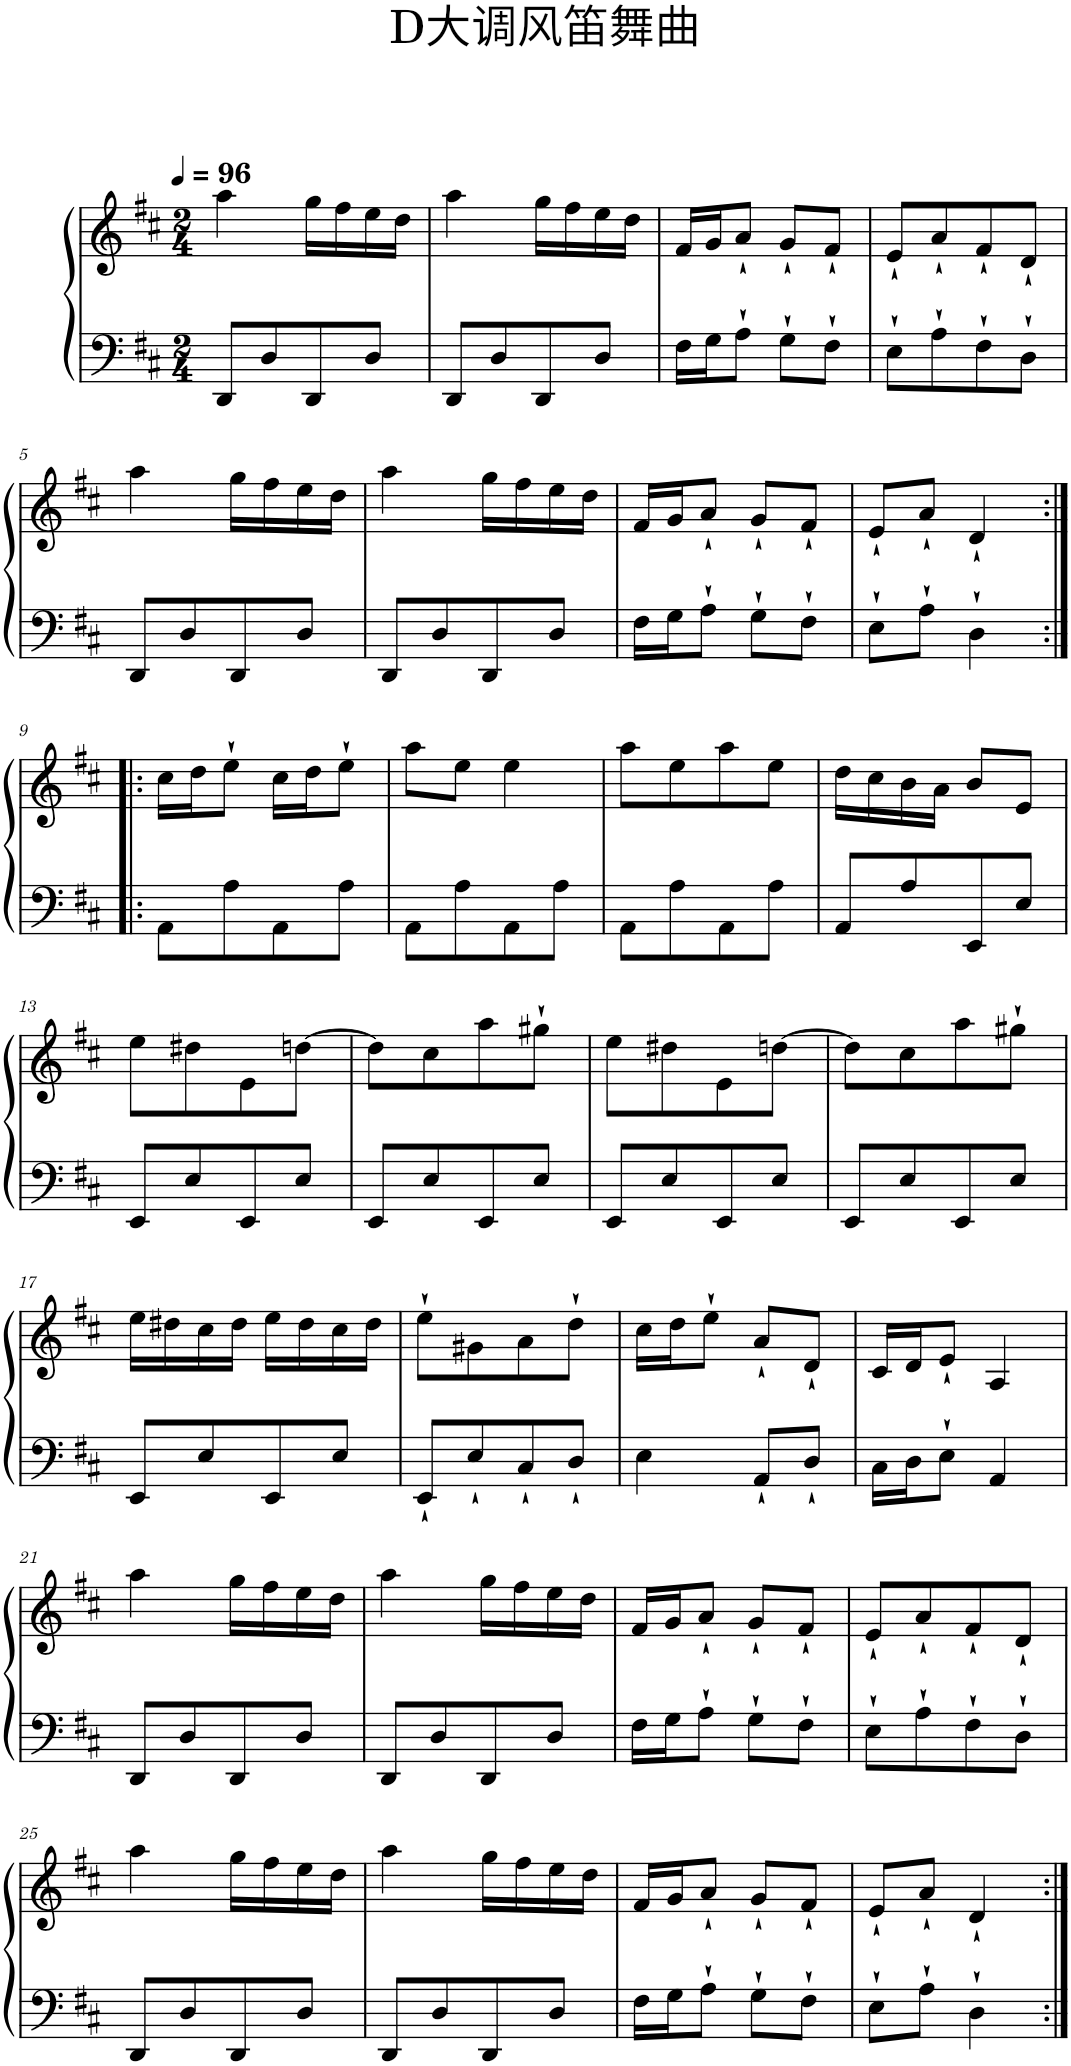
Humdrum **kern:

**kern	**kern
*part1	*part1
*staff2	*staff1
*I"Piano	*
*I'Pno	*
*clefF4	*clefG2
*k[f#c#]	*k[f#c#]
*M2/4	*M2/4
*MM96	*MM96
=1	=1
8DD/L	4aa\
8D/	.
8DD/	16gg\LL
.	16ff#\
8D/J	16ee\
.	16dd\JJ
=2	=2
8DD/L	4aa\
8D/	.
8DD/	16gg\LL
.	16ff#\
8D/J	16ee\
.	16dd\JJ
=3	=3
16F#\LL	16f#/LL
16G\J	16g/J
8A`\J	8a`/J
8G`\L	8g`/L
8F#`\J	8f#`/J
=4	=4
8E`\L	8e`/L
8A`\	8a`/
8F#`\	8f#`/
8D`\J	8d`/J
!!LO:LB:g=z
=5	=5
8DD/L	4aa\
8D/	.
8DD/	16gg\LL
.	16ff#\
8D/J	16ee\
.	16dd\JJ
=6	=6
8DD/L	4aa\
8D/	.
8DD/	16gg\LL
.	16ff#\
8D/J	16ee\
.	16dd\JJ
=7	=7
16F#\LL	16f#/LL
16G\J	16g/J
8A`\J	8a`/J
8G`\L	8g`/L
8F#`\J	8f#`/J
=8	=8
8E`\L	8e`/L
8A`\J	8a`/J
4D`\	4d`/
!!LO:LB:g=z
=9:|!|:	=9:|!|:
8AA\L	16cc#\LL
.	16dd\J
8A\	8ee`\J
8AA\	16cc#\LL
.	16dd\J
8A\J	8ee`\J
=10	=10
8AA\L	8aa\L
8A\	8ee\J
8AA\	4ee\
8A\J	.
=11	=11
8AA\L	8aa\L
8A\	8ee\
8AA\	8aa\
8A\J	8ee\J
=12	=12
8AA/L	16dd\LL
.	16cc#\
8A/	16b\
.	16a\JJ
8EE/	8b/L
8E/J	8e/J
!!LO:LB:g=z
=13	=13
8EE/L	8ee\L
8E/	8dd#X\
8EE/	8e\
8E/J	[>8ddn\J
=14	=14
8EE/L	8dd\L]
8E/	8cc#\
8EE/	8aa\
8E/J	8gg#X`\J
=15	=15
8EE/L	8ee\L
8E/	8dd#X\
8EE/	8e\
8E/J	[>8ddn\J
=16	=16
8EE/L	8dd\L]
8E/	8cc#\
8EE/	8aa\
8E/J	8gg#X`\J
!!LO:LB:g=z
=17	=17
8EE/L	16ee\LL
.	16dd#X\
8E/	16cc#\
.	16dd#\JJ
8EE/	16ee\LL
.	16dd#\
8E/J	16cc#\
.	16dd#\JJ
=18	=18
8EE`/L	8ee`\L
8E`/	8g#X\
8C#`/	8a\
8D`/J	8dd`\J
=19	=19
4E\	16cc#\LL
.	16dd\J
.	8ee`\J
8AA`/L	8a`/L
8D`/J	8d`/J
=20	=20
16C#\LL	16c#/LL
16D\J	16d/J
8E`\J	8e`/J
4AA/	4A/
!!LO:LB:g=z
=21	=21
8DD/L	4aa\
8D/	.
8DD/	16gg\LL
.	16ff#\
8D/J	16ee\
.	16dd\JJ
=22	=22
8DD/L	4aa\
8D/	.
8DD/	16gg\LL
.	16ff#\
8D/J	16ee\
.	16dd\JJ
=23	=23
16F#\LL	16f#/LL
16G\J	16g/J
8A`\J	8a`/J
8G`\L	8g`/L
8F#`\J	8f#`/J
=24	=24
8E`\L	8e`/L
8A`\	8a`/
8F#`\	8f#`/
8D`\J	8d`/J
!!LO:LB:g=z
=25	=25
8DD/L	4aa\
8D/	.
8DD/	16gg\LL
.	16ff#\
8D/J	16ee\
.	16dd\JJ
=26	=26
8DD/L	4aa\
8D/	.
8DD/	16gg\LL
.	16ff#\
8D/J	16ee\
.	16dd\JJ
=27	=27
16F#\LL	16f#/LL
16G\J	16g/J
8A`\J	8a`/J
8G`\L	8g`/L
8F#`\J	8f#`/J
=28	=28
8E`\L	8e`/L
8A`\J	8a`/J
4D`\	4d`/
=:|!	=:|!
*-	*-
